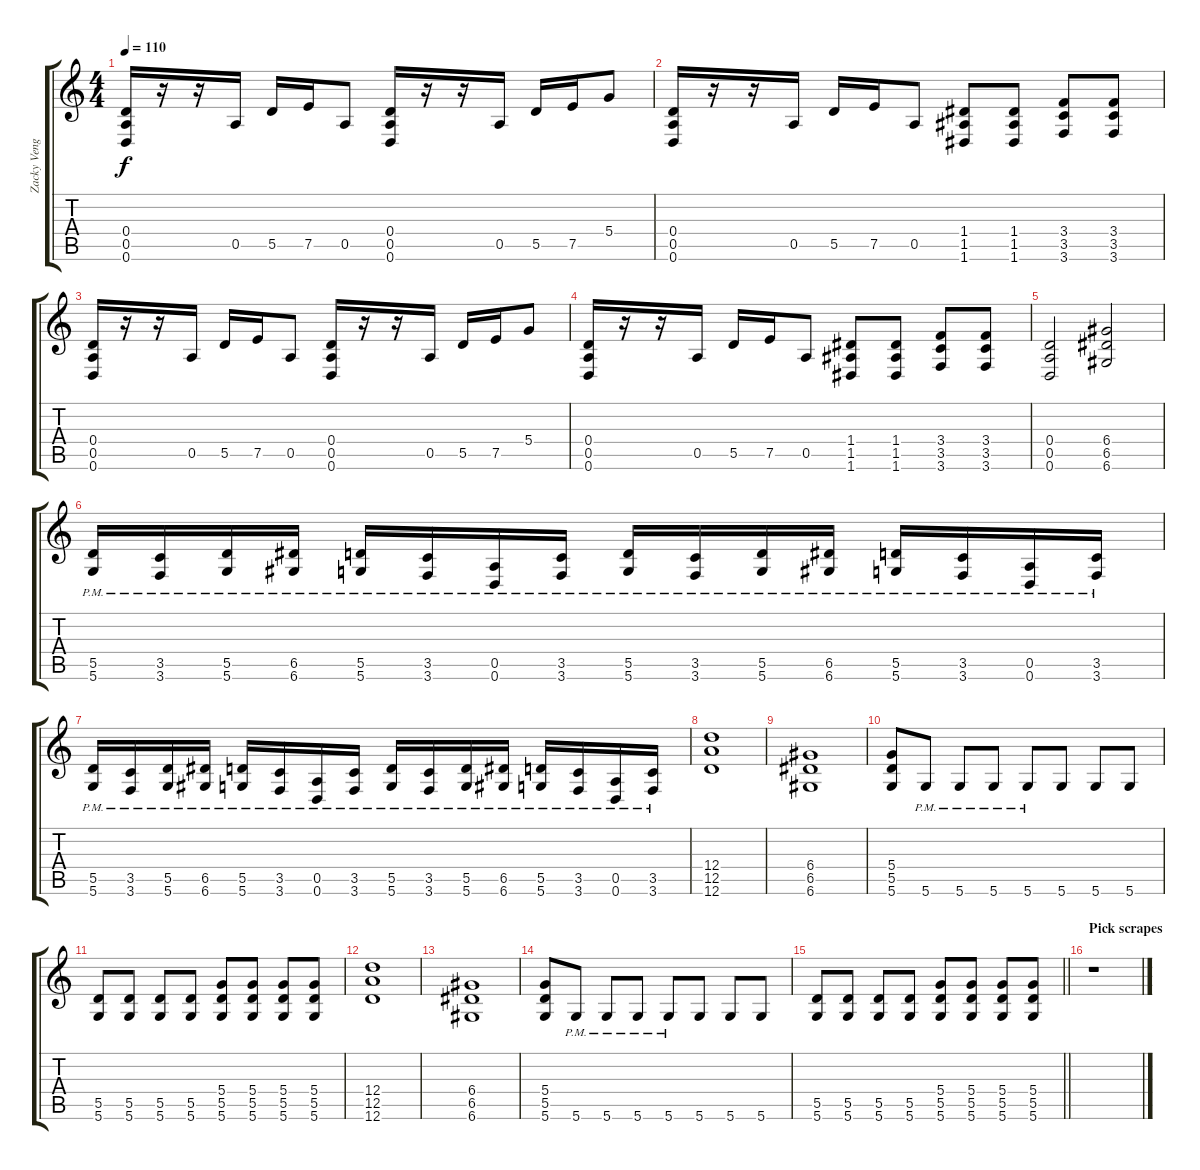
\track ("Zacky Vengence" "Zacky Veng") {instrument distortionguitar}
\staff {score tabs}
\tuning (E4 B3 G3 D3 A2 D2) {hide}
\ts (4 4)
\tempo 110
\clef g2
\ks c
(0.4 0.5 0.6).16{dy f} r.16 r.16 0.5.16 5.5.16 7.5.16 0.5.8 (0.4 0.5 0.6).16 r.16 r.16 0.5.16 5.5.16 7.5.16 5.4.8 |
(0.4 0.5 0.6).16 r.16 r.16 0.5.16 5.5.16 7.5.16 0.5.8 (1.4 1.5 1.6).8 (1.4 1.5 1.6).8 (3.4 3.5 3.6).8 (3.4 3.5 3.6).8 |
(0.4 0.5 0.6).16 r.16 r.16 0.5.16 5.5.16 7.5.16 0.5.8 (0.4 0.5 0.6).16 r.16 r.16 0.5.16 5.5.16 7.5.16 5.4.8 |
(0.4 0.5 0.6).16 r.16 r.16 0.5.16 5.5.16 7.5.16 0.5.8 (1.4 1.5 1.6).8 (1.4 1.5 1.6).8 (3.4 3.5 3.6).8 (3.4 3.5 3.6).8 |
(0.4 0.5 0.6).2 (6.4 6.5 6.6).2 |
(5.5 5.6{pm}).16 (3.5 3.6{pm}).16 (5.5 5.6{pm}).16 (6.5 6.6{pm}).16 (5.5 5.6{pm}).16 (3.5 3.6{pm}).16 (0.5 0.6{pm}).16 (3.5 3.6{pm}).16 (5.5 5.6{pm}).16 (3.5 3.6{pm}).16 (5.5 5.6{pm}).16 (6.5 6.6{pm}).16 (5.5 5.6{pm}).16 (3.5 3.6{pm}).16 (0.5 0.6{pm}).16 (3.5 3.6{pm}).16 |
(5.5 5.6{pm}).16 (3.5 3.6{pm}).16 (5.5 5.6{pm}).16 (6.5 6.6{pm}).16 (5.5 5.6{pm}).16 (3.5 3.6{pm}).16 (0.5 0.6{pm}).16 (3.5 3.6{pm}).16 (5.5 5.6{pm}).16 (3.5 3.6{pm}).16 (5.5 5.6{pm}).16 (6.5 6.6{pm}).16 (5.5 5.6{pm}).16 (3.5 3.6{pm}).16 (0.5 0.6{pm}).16 (3.5 3.6{pm}).16 |
(12.4 12.5 12.6).1 |
(6.4 6.5 6.6).1 |
(5.4 5.5 5.6).8 5.6{pm}.8 5.6{pm}.8 5.6{pm}.8 5.6{pm}.8 5.6.8 5.6.8 5.6.8 |
(5.5 5.6).8 (5.5 5.6).8 (5.5 5.6).8 (5.5 5.6).8 (5.4 5.5 5.6).8 (5.4 5.5 5.6).8 (5.4 5.5 5.6).8 (5.4 5.5 5.6).8 |
(12.4 12.5 12.6).1 |
(6.4 6.5 6.6).1 |
(5.4 5.5 5.6).8 5.6{pm}.8 5.6{pm}.8 5.6{pm}.8 5.6{pm}.8 5.6.8 5.6.8 5.6.8 |
\barLineRight lightlight
(5.5 5.6).8 (5.5 5.6).8 (5.5 5.6).8 (5.5 5.6).8 (5.4 5.5 5.6).8 (5.4 5.5 5.6).8 (5.4 5.5 5.6).8 (5.4 5.5 5.6).8 |
\section ("" "Pick scrapes")
r.1
